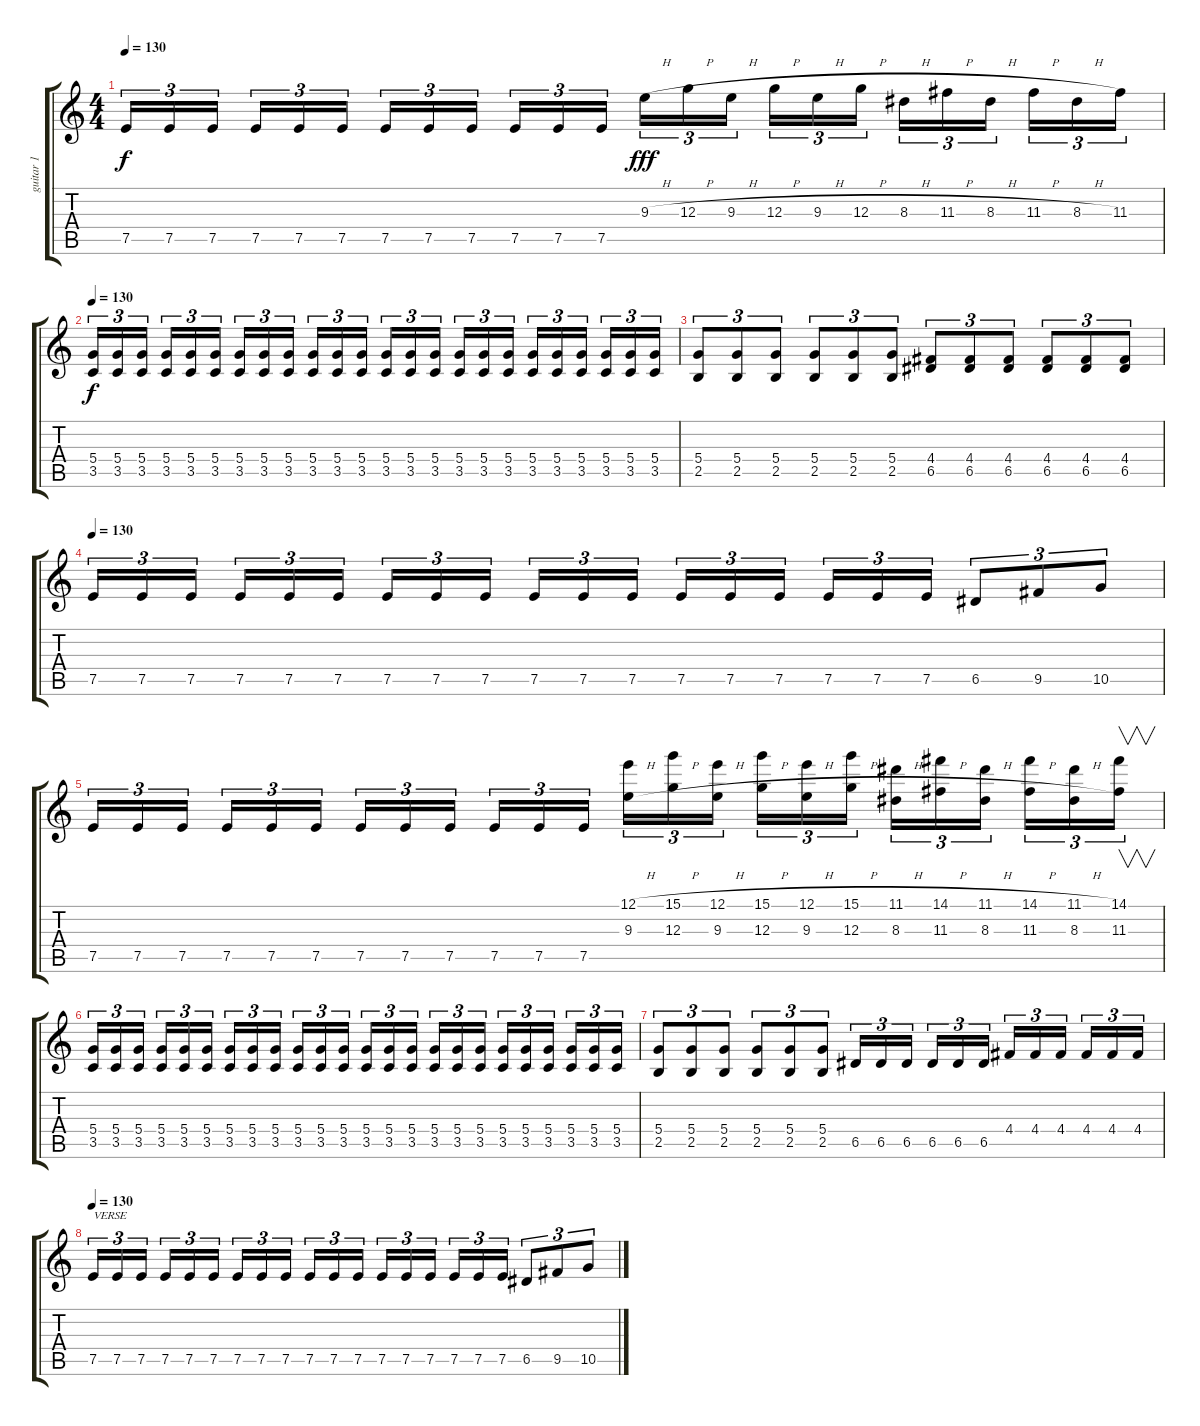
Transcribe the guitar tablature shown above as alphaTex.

\track ("guitar 1" "guitar 1") {instrument distortionguitar}
\staff {score tabs}
\tuning (E4 B3 G3 D3 A2 E2) {hide}
\ts (4 4)
\tempo 130
\clef g2
\ks c
7.5.16{tu (3 2) dy f} 7.5.16{tu (3 2)} 7.5.16{tu (3 2)} 7.5.16{tu (3 2)} 7.5.16{tu (3 2)} 7.5.16{tu (3 2)} 7.5.16{tu (3 2)} 7.5.16{tu (3 2)} 7.5.16{tu (3 2)} 7.5.16{tu (3 2)} 7.5.16{tu (3 2)} 7.5.16{tu (3 2)} 9.3{h}.16{tu (3 2) dy fff} 12.3{h}.16{tu (3 2)} 9.3{h}.16{tu (3 2)} 12.3{h}.16{tu (3 2)} 9.3{h}.16{tu (3 2)} 12.3{h}.16{tu (3 2)} 8.3{h}.16{tu (3 2)} 11.3{h}.16{tu (3 2)} 8.3{h}.16{tu (3 2)} 11.3{h}.16{tu (3 2)} 8.3{h}.16{tu (3 2)} 11.3.16{tu (3 2)} |
\tempo 130
(5.4 3.5).16{tu (3 2) dy f} (5.4 3.5).16{tu (3 2)} (5.4 3.5).16{tu (3 2)} (5.4 3.5).16{tu (3 2)} (5.4 3.5).16{tu (3 2)} (5.4 3.5).16{tu (3 2)} (5.4 3.5).16{tu (3 2)} (5.4 3.5).16{tu (3 2)} (5.4 3.5).16{tu (3 2)} (5.4 3.5).16{tu (3 2)} (5.4 3.5).16{tu (3 2)} (5.4 3.5).16{tu (3 2)} (5.4 3.5).16{tu (3 2)} (5.4 3.5).16{tu (3 2)} (5.4 3.5).16{tu (3 2)} (5.4 3.5).16{tu (3 2)} (5.4 3.5).16{tu (3 2)} (5.4 3.5).16{tu (3 2)} (5.4 3.5).16{tu (3 2)} (5.4 3.5).16{tu (3 2)} (5.4 3.5).16{tu (3 2)} (5.4 3.5).16{tu (3 2)} (5.4 3.5).16{tu (3 2)} (5.4 3.5).16{tu (3 2)} |
(5.4 2.5).8{tu (3 2)} (5.4 2.5).8{tu (3 2)} (5.4 2.5).8{tu (3 2)} (5.4 2.5).8{tu (3 2)} (5.4 2.5).8{tu (3 2)} (5.4 2.5).8{tu (3 2)} (4.4 6.5).8{tu (3 2)} (4.4 6.5).8{tu (3 2)} (4.4 6.5).8{tu (3 2)} (4.4 6.5).8{tu (3 2)} (4.4 6.5).8{tu (3 2)} (4.4 6.5).8{tu (3 2)} |
\tempo 130
7.5.16{tu (3 2)} 7.5.16{tu (3 2)} 7.5.16{tu (3 2)} 7.5.16{tu (3 2)} 7.5.16{tu (3 2)} 7.5.16{tu (3 2)} 7.5.16{tu (3 2)} 7.5.16{tu (3 2)} 7.5.16{tu (3 2)} 7.5.16{tu (3 2)} 7.5.16{tu (3 2)} 7.5.16{tu (3 2)} 7.5.16{tu (3 2)} 7.5.16{tu (3 2)} 7.5.16{tu (3 2)} 7.5.16{tu (3 2)} 7.5.16{tu (3 2)} 7.5.16{tu (3 2)} 6.5.8{tu (3 2)} 9.5.8{tu (3 2)} 10.5.8{tu (3 2)} |
7.5.16{tu (3 2)} 7.5.16{tu (3 2)} 7.5.16{tu (3 2)} 7.5.16{tu (3 2)} 7.5.16{tu (3 2)} 7.5.16{tu (3 2)} 7.5.16{tu (3 2)} 7.5.16{tu (3 2)} 7.5.16{tu (3 2)} 7.5.16{tu (3 2)} 7.5.16{tu (3 2)} 7.5.16{tu (3 2)} (12.1{h} 9.3{h}).16{tu (3 2)} (15.1{h} 12.3{h}).16{tu (3 2)} (12.1{h} 9.3{h}).16{tu (3 2)} (15.1{h} 12.3{h}).16{tu (3 2)} (12.1{h} 9.3{h}).16{tu (3 2)} (15.1{h} 12.3{h}).16{tu (3 2)} (11.1{h} 8.3{h}).16{tu (3 2)} (14.1{h} 11.3{h}).16{tu (3 2)} (11.1{h} 8.3{h}).16{tu (3 2)} (14.1{h} 11.3{h}).16{tu (3 2)} (11.1{h} 8.3{h}).16{tu (3 2)} (14.1 11.3).16{v tu (3 2)} |
(5.4 3.5).16{tu (3 2)} (5.4 3.5).16{tu (3 2)} (5.4 3.5).16{tu (3 2)} (5.4 3.5).16{tu (3 2)} (5.4 3.5).16{tu (3 2)} (5.4 3.5).16{tu (3 2)} (5.4 3.5).16{tu (3 2)} (5.4 3.5).16{tu (3 2)} (5.4 3.5).16{tu (3 2)} (5.4 3.5).16{tu (3 2)} (5.4 3.5).16{tu (3 2)} (5.4 3.5).16{tu (3 2)} (5.4 3.5).16{tu (3 2)} (5.4 3.5).16{tu (3 2)} (5.4 3.5).16{tu (3 2)} (5.4 3.5).16{tu (3 2)} (5.4 3.5).16{tu (3 2)} (5.4 3.5).16{tu (3 2)} (5.4 3.5).16{tu (3 2)} (5.4 3.5).16{tu (3 2)} (5.4 3.5).16{tu (3 2)} (5.4 3.5).16{tu (3 2)} (5.4 3.5).16{tu (3 2)} (5.4 3.5).16{tu (3 2)} |
(5.4 2.5).8{tu (3 2)} (5.4 2.5).8{tu (3 2)} (5.4 2.5).8{tu (3 2)} (5.4 2.5).8{tu (3 2)} (5.4 2.5).8{tu (3 2)} (5.4 2.5).8{tu (3 2)} 6.5.16{tu (3 2)} 6.5.16{tu (3 2)} 6.5.16{tu (3 2)} 6.5.16{tu (3 2)} 6.5.16{tu (3 2)} 6.5.16{tu (3 2)} 4.4.16{tu (3 2)} 4.4.16{tu (3 2)} 4.4.16{tu (3 2)} 4.4.16{tu (3 2)} 4.4.16{tu (3 2)} 4.4.16{tu (3 2)} |
\tempo 130
7.5.16{tu (3 2) txt "VERSE"} 7.5.16{tu (3 2)} 7.5.16{tu (3 2)} 7.5.16{tu (3 2)} 7.5.16{tu (3 2)} 7.5.16{tu (3 2)} 7.5.16{tu (3 2)} 7.5.16{tu (3 2)} 7.5.16{tu (3 2)} 7.5.16{tu (3 2)} 7.5.16{tu (3 2)} 7.5.16{tu (3 2)} 7.5.16{tu (3 2)} 7.5.16{tu (3 2)} 7.5.16{tu (3 2)} 7.5.16{tu (3 2)} 7.5.16{tu (3 2)} 7.5.16{tu (3 2)} 6.5.8{tu (3 2)} 9.5.8{tu (3 2)} 10.5.8{tu (3 2)}
